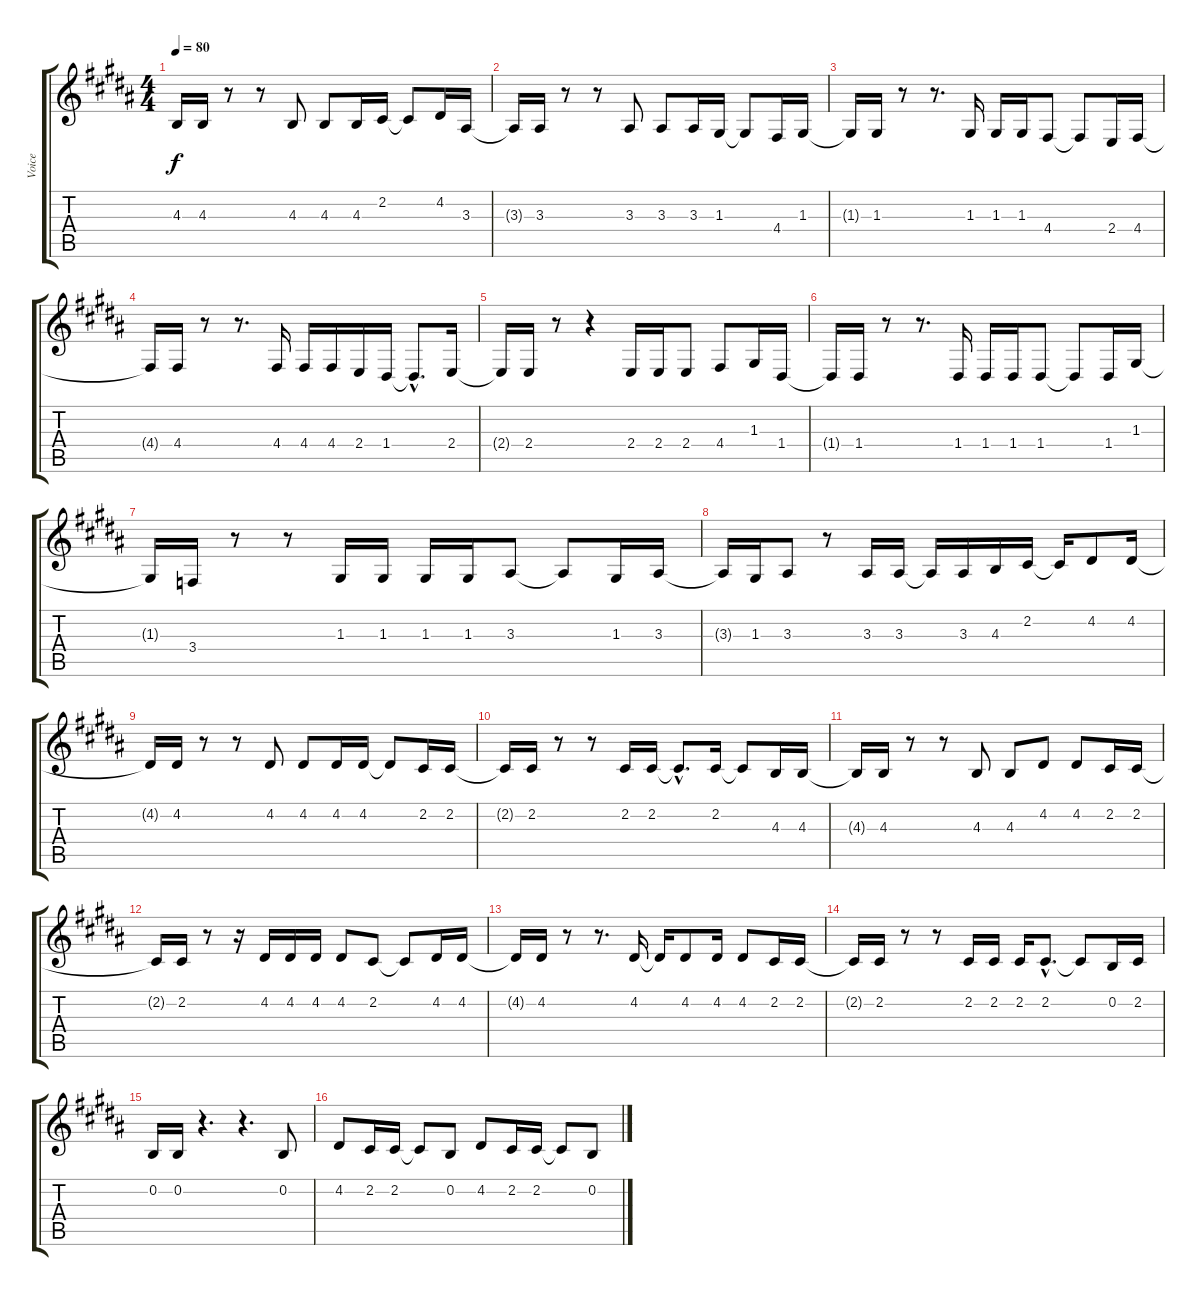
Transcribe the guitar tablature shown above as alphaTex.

\track ("Voice" "Voice") {instrument flute}
\staff {score tabs}
\tuning (E4 B3 G3 D3 A2 E2) {hide}
\ts (4 4)
\tempo 80
\clef g2
\ks b
4.3{t}.16{dy f} 4.3.16 r.8 r.8 4.3.8 4.3.8 4.3.16 2.2.16 2.2{t}.8 4.2.16 3.3.16 |
3.3{t}.16 3.3.16 r.8 r.8 3.3.8 3.3.8 3.3.16 1.3.16 1.3{t}.8 4.4.16 1.3.16 |
1.3{t}.16 1.3.16 r.8 r.8{d} 1.3.16 1.3.16 1.3.16 4.4.8 4.4{t}.8 2.4.16 4.4.16 |
4.4{t}.16 4.4.16 r.8 r.8{d} 4.4.16 4.4.16 4.4.16 2.4.16 1.4.16 1.4{hac t}.8{d} 2.4.16 |
2.4{t}.16 2.4.16 r.8 r.4 2.4.16 2.4.16 2.4.8 4.4.8 1.3.16 1.4.16 |
1.4{t}.16 1.4.16 r.8 r.8{d} 1.4.16 1.4.16 1.4.16 1.4.8 1.4{t}.8 1.4.16 1.3.16 |
1.3{t}.16 3.4.16 r.8 r.8 1.3.16 1.3.16 1.3.16 1.3.16 3.3.8 3.3{t}.8 1.3.16 3.3.16 |
3.3{t}.16 1.3.16 3.3.8 r.8 3.3.16 3.3.16 3.3{t}.16 3.3.16 4.3.16 2.2.16 2.2{t}.16 4.2.8 4.2.16 |
4.2{t}.16 4.2.16 r.8 r.8 4.2.8 4.2.8 4.2.16 4.2.16 4.2{t}.8 2.2.16 2.2.16 |
2.2{t}.16 2.2.16 r.8 r.8 2.2.16 2.2.16 2.2{hac t}.8{d} 2.2.16 2.2{t}.8 4.3.16 4.3.16 |
4.3{t}.16 4.3.16 r.8 r.8 4.3.8 4.3.8 4.2.8 4.2.8 2.2.16 2.2.16 |
2.2{t}.16 2.2.16 r.8 r.16 4.2.16 4.2.16 4.2.16 4.2.8 2.2.8 2.2{t}.8 4.2.16 4.2.16 |
4.2{t}.16 4.2.16 r.8 r.8{d} 4.2.16 4.2{t}.16 4.2.8 4.2.16 4.2.8 2.2.16 2.2.16 |
2.2{t}.16 2.2.16 r.8 r.8 2.2.16 2.2.16 2.2.16 2.2{hac}.8{d} 2.2{t}.8 0.2.16 2.2.16 |
0.2.16 0.2.16 r.4{d} r.4{d} 0.2.8 |
4.2.8 2.2.16 2.2.16 2.2{t}.8 0.2.8 4.2.8 2.2.16 2.2.16 2.2{t}.8 0.2.8
